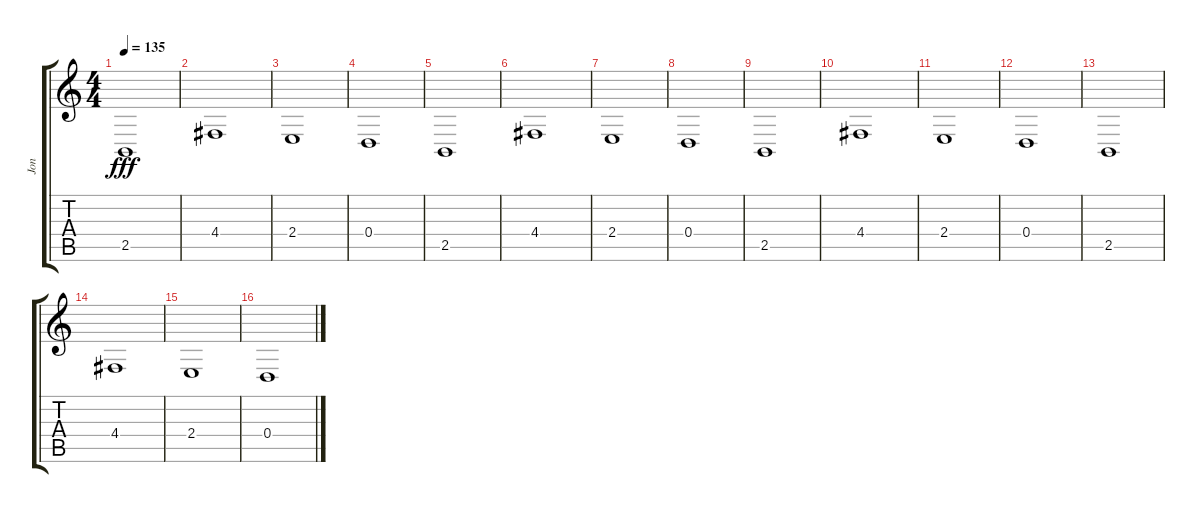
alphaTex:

\track ("Jon" "Jon") {instrument drawbarorgan}
\staff {score tabs}
\tuning (E4 B3 G3 D3 A2 E2) {hide}
\ts (4 4)
\tempo 135
\clef g2
\ks c
2.5.1{dy fff} |
4.4.1 |
2.4.1 |
0.4.1 |
2.5.1 |
4.4.1 |
2.4.1 |
0.4.1 |
2.5.1 |
4.4.1 |
2.4.1 |
0.4.1 |
2.5.1 |
4.4.1 |
2.4.1 |
0.4.1
